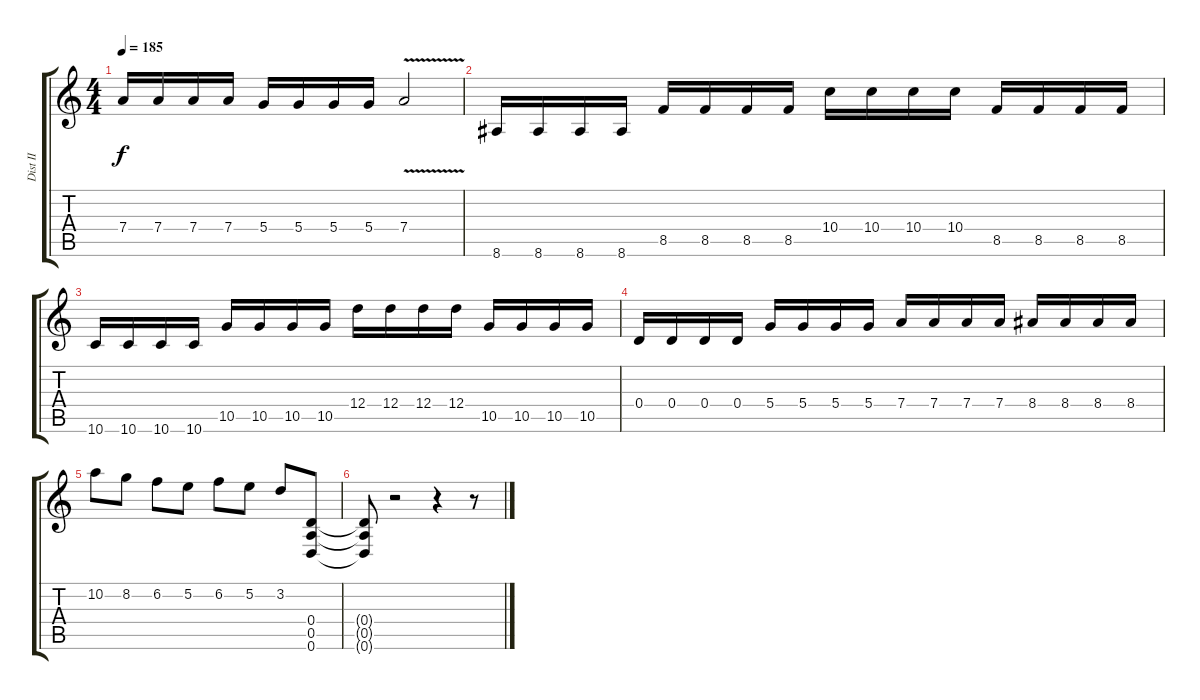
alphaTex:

\track ("Dist II" "Dist II") {instrument distortionguitar}
\staff {score tabs}
\tuning (E4 B3 G3 D3 A2 D2) {hide}
\ts (4 4)
\tempo 185
\clef g2
\ks c
7.4.16{dy f} 7.4.16 7.4.16 7.4.16 5.4.16 5.4.16 5.4.16 5.4.16 7.4{v}.2 |
8.6.16 8.6.16 8.6.16 8.6.16 8.5.16 8.5.16 8.5.16 8.5.16 10.4.16 10.4.16 10.4.16 10.4.16 8.5.16 8.5.16 8.5.16 8.5.16 |
10.6.16 10.6.16 10.6.16 10.6.16 10.5.16 10.5.16 10.5.16 10.5.16 12.4.16 12.4.16 12.4.16 12.4.16 10.5.16 10.5.16 10.5.16 10.5.16 |
0.4.16 0.4.16 0.4.16 0.4.16 5.4.16 5.4.16 5.4.16 5.4.16 7.4.16 7.4.16 7.4.16 7.4.16 8.4.16 8.4.16 8.4.16 8.4.16 |
10.2.8 8.2.8 6.2.8 5.2.8 6.2.8 5.2.8 3.2.8 (0.4 0.5 0.6).8 |
(0.4{t} 0.5{t} 0.6{t}).8 r.2 r.4 r.8
